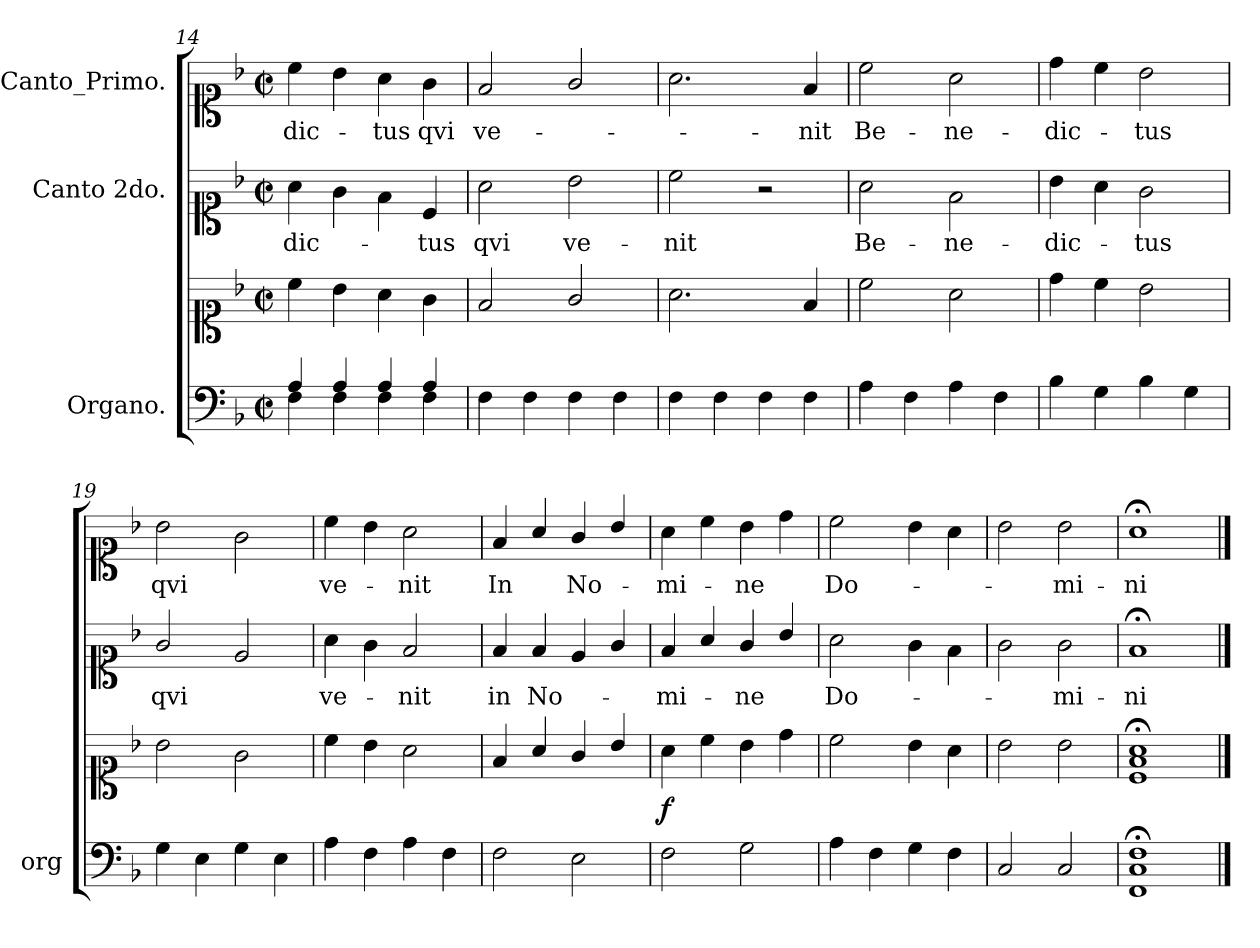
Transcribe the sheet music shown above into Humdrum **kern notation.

**kern	**kern	**dynam	**kern	**text	**kern	**text
*part3	*part3	*part3	*part2	*part2	*part1	*part1
*staff4	*staff3	*staff3/4	*staff2	*staff2	*staff1	*staff1
*I"Organo.	*	*	*I"Canto 2do.	*	*I"Canto_Primo.	*
*I'org	*	*	*	*	*	*
*clefF4	*clefC1	*	*clefC1	*	*clefC1	*
*k[b-]	*k[b-]	*	*k[b-]	*	*k[b-]	*
*F:	*F:	*	*F:	*	*F:	*
*M2/2	*M2/2	*	*M2/2	*	*M2/2	*
*met(c|)	*met(c|)	*	*met(c|)	*	*met(c|)	*
=14	=14	=14	=14	=14	=14	=14
*^	*	*	*	*	*	*
4A/	4F\	4cc\	.	4a\	dic-	4cc\	dic-
4A/	4F\	4b-\	.	4g\	.	4b-\	.
4A/	4F\	4a\	.	4f\	.	4a\	-tus
4A/	4F\	4g\	.	4c/	-tus	4g\	qvi
*v	*v	*	*	*	*	*	*
=15	=15	=15	=15	=15	=15	=15
4F\	2f/	.	2a\	qvi	2f/	ve-
4F\	.	.	.	.	.	.
4F\	2g/	.	2b-\	ve-	2g/	.
4F\	.	.	.	.	.	.
=16	=16	=16	=16	=16	=16	=16
4F\	2.a\	.	2cc\	-nit	2.a\	.
4F\	.	.	.	.	.	.
4F\	.	.	2r	.	.	.
4F\	4f/	.	.	.	4f/	-nit
=17	=17	=17	=17	=17	=17	=17
4A\	2cc\	.	2a\	Be-	2cc\	Be-
4F\	.	.	.	.	.	.
4A\	2a\	.	2f\	-ne-	2a\	-ne-
4F\	.	.	.	.	.	.
=18	=18	=18	=18	=18	=18	=18
4B-\	4dd\	.	4b-\	-dic-	4dd\	-dic-
4G\	4cc\	.	4a\	.	4cc\	.
4B-\	2b-\	.	2g\	-tus	2b-\	-tus
4G\	.	.	.	.	.	.
=19	=19	=19	=19	=19	=19	=19
4G\	2b-\	.	2g/	qvi	2b-\	qvi
4E\	.	.	.	.	.	.
4G\	2g\	.	2e/	.	2g\	.
4E\	.	.	.	.	.	.
=20	=20	=20	=20	=20	=20	=20
4A\	4cc\	.	4a\	ve-	4cc\	ve-
4F\	4b-\	.	4g\	.	4b-\	.
4A\	2a\	.	2f/	-nit	2a\	-nit
4F\	.	.	.	.	.	.
=21	=21	=21	=21	=21	=21	=21
2F\	4f/	.	4f/	in	4f/	In
.	4a/	.	4f/	No-	4a/	.
2E\	4g/	.	4e/	.	4g/	No-
.	4b-/	.	4g/	.	4b-/	.
=22	=22	=22	=22	=22	=22	=22
2F\	4a\	f.	4f/	-mi-	4a\	-mi-
.	4cc\	.	4a/	.	4cc\	.
2G\	4b-\	.	4g/	-ne	4b-\	-ne
.	4dd\	.	4b-/	.	4dd\	.
=23	=23	=23	=23	=23	=23	=23
4A\	2cc\	.	2a\	Do-	2cc\	Do-
4F\	.	.	.	.	.	.
4G\	4b-\	.	4g\	.	4b-\	.
4F\	4a\	.	4f\	.	4a\	.
=24	=24	=24	=24	=24	=24	=24
2C/	2b-\	.	2g\	.	2b-\	.
2C/	2b-\	.	2g\	-mi-	2b-\	-mi-
=25	=25	=25	=25	=25	=25	=25
1FF;< 1C;< 1F;<	1c;< 1f;< 1a;<	.	1f;<	-ni	1a;<	-ni
==	==	==	==	==	==	==
*-	*-	*-	*-	*-	*-	*-
